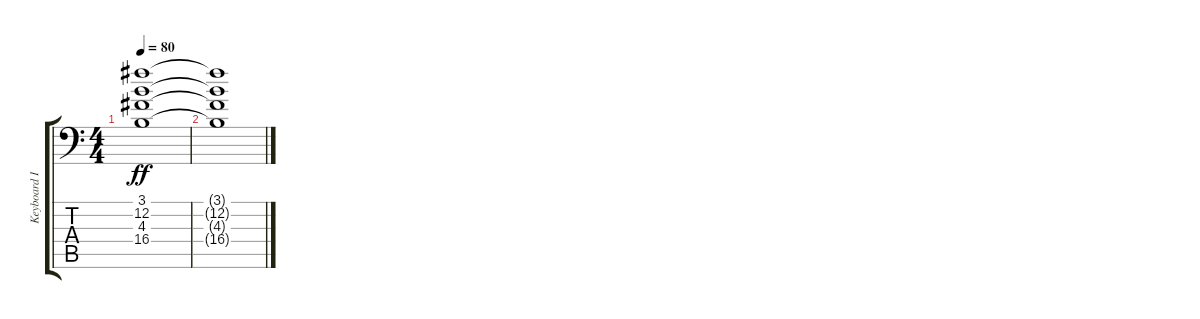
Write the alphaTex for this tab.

\track ("Keyboard II (Treble)" "Keyboard I") {instrument synthstrings2}
\staff {score tabs}
\tuning (Eb5 B3 G3 D3 A2 A1) {hide}
\ts (4 4)
\tempo 80
\clef f4
\ks c
(3.1 12.2 4.3 16.4).1{dy ff} |
(3.1{t} 12.2{t} 4.3{t} 16.4{t}).1
